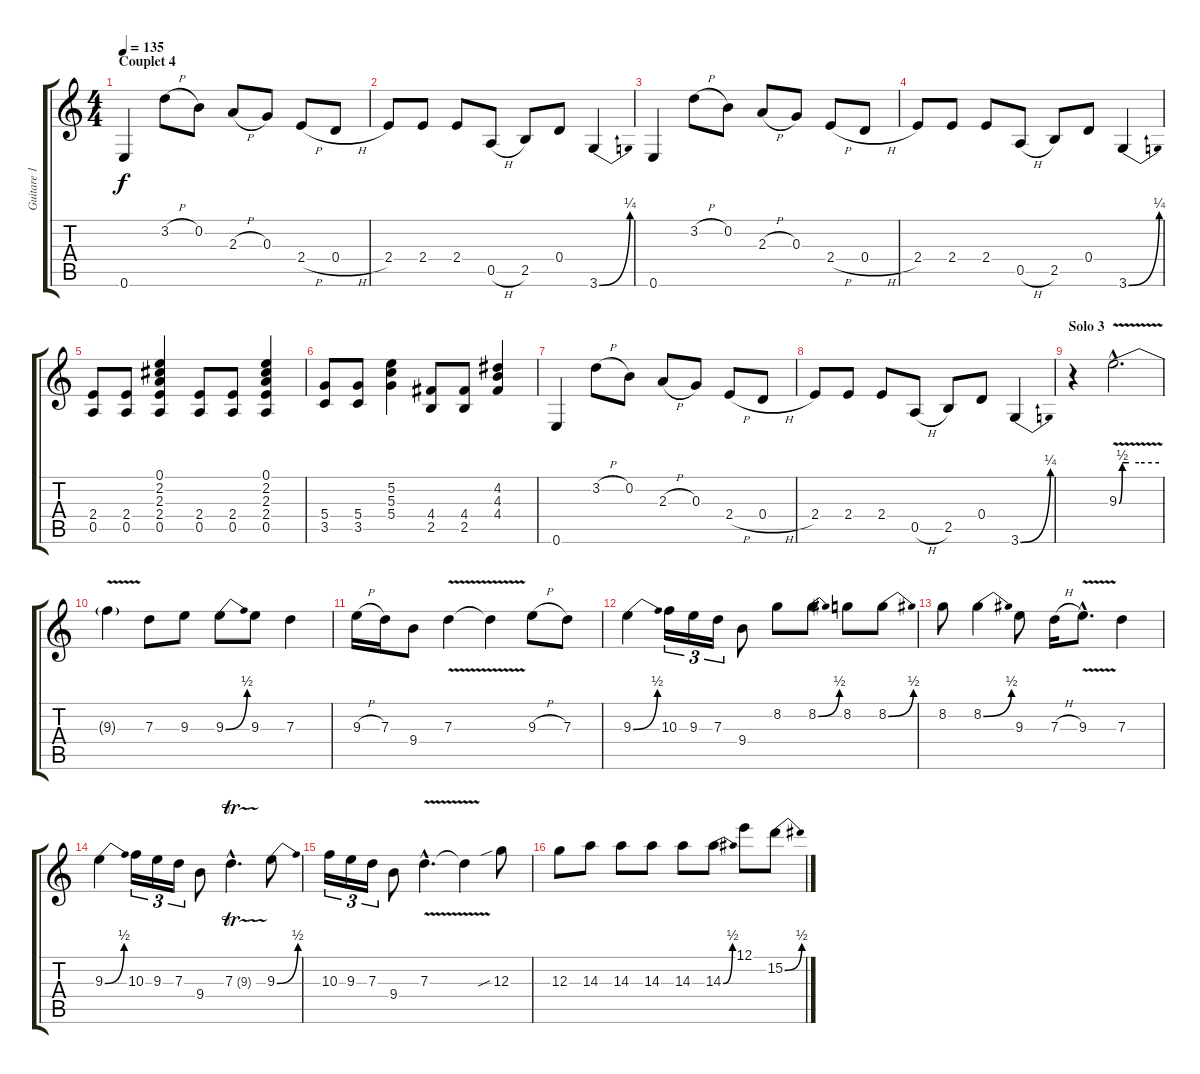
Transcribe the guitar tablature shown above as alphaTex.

\track ("Guitare 1" "Guitare 1") {instrument distortionguitar}
\staff {score tabs}
\tuning (E4 B3 G3 D3 A2 E2) {hide}
\ts (4 4)
\section ("" "Couplet 4")
\tempo 135
\clef g2
\ks c
0.6.4{dy f} 3.2{h}.8 0.2.8 2.3{h}.8 0.3.8 2.4{h}.8 0.4{h}.8 |
2.4.8 2.4.8 2.4.8 0.5{h}.8 2.5.8 0.4.8 3.6{be (bend 0 0 60 1)}.4 |
0.6.4 3.2{h}.8 0.2.8 2.3{h}.8 0.3.8 2.4{h}.8 0.4{h}.8 |
2.4.8 2.4.8 2.4.8 0.5{h}.8 2.5.8 0.4.8 3.6{be (bend 0 0 60 1)}.4 |
(2.4 0.5).8 (2.4 0.5).8 (0.1 2.2 2.3 2.4 0.5).4 (2.4 0.5).8 (2.4 0.5).8 (0.1 2.2 2.3 2.4 0.5).4 |
(5.4 3.5).8 (5.4 3.5).8 (5.2 5.3 5.4).4 (4.4 2.5).8 (4.4 2.5).8 (4.2 4.3 4.4).4 |
0.6.4 3.2{h}.8 0.2.8 2.3{h}.8 0.3.8 2.4{h}.8 0.4{h}.8 |
2.4.8 2.4.8 2.4.8 0.5{h}.8 2.5.8 0.4.8 3.6{be (bend 0 0 60 1)}.4 |
\section ("" "Solo 3")
r.4 9.3{be (custom 0 0 5 2 15 2 30 2 60 2) v hac}.2{d} |
9.3{t}.4 7.3.8 9.3.8 9.3{be (bend 0 0 60 2)}.8 9.3.8 7.3.4 |
9.3{h}.16 7.3.16 9.4.8 7.3{v}.4 7.3{t}.4 9.3{h}.8 7.3.8 |
9.3{be (bend 0 0 60 2)}.4 10.3.16{tu (3 2)} 9.3.16{tu (3 2)} 7.3.16{tu (3 2)} 9.4.8 8.2.8 8.2{be (bend 0 0 60 2)}.8 8.2.8 8.2{be (bend 0 0 60 2)}.8 |
8.2.8 8.2{be (bend 0 0 60 2)}.4 9.3.8 7.3{h}.16 9.3{v hac}.8{d} 7.3.4 |
9.3{be (bend 0 0 60 2)}.4 10.3.16{tu (3 2)} 9.3.16{tu (3 2)} 7.3.16{tu (3 2)} 9.4.8 7.3{tr (9 16) hac}.4{d} 9.3{be (bend 0 0 60 2)}.8 |
10.3.16{tu (3 2)} 9.3.16{tu (3 2)} 7.3.16{tu (3 2)} 9.4.8 7.3{v hac}.4{d} 7.3{t}.4 12.3{sib}.8 |
12.3.8 14.3.8 14.3.8 14.3.8 14.3.8 14.3{be (bend 0 0 60 2)}.8 12.1.8 15.2{be (bend 0 0 60 2)}.8
